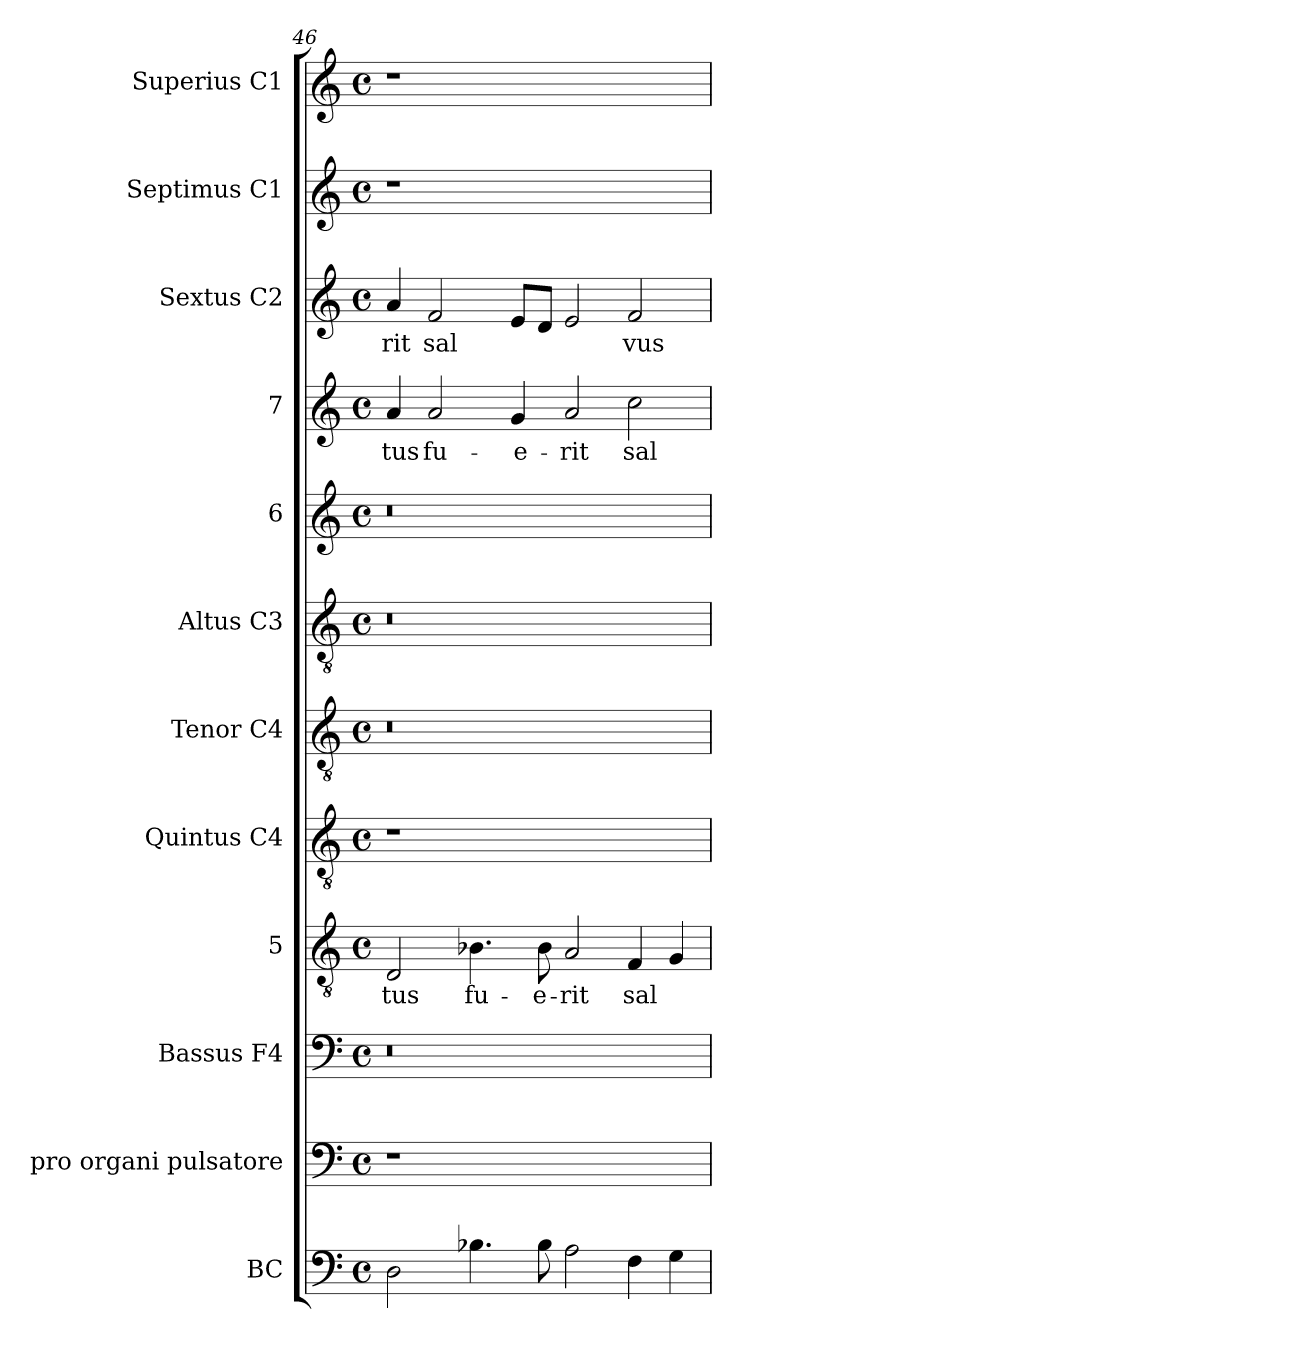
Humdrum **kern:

**kern	**text	**kern	**kern	**kern	**text	**kern	**kern	**kern	**kern	**kern	**text	**kern	**text	**kern	**kern
*part12	*part12	*part11	*part10	*part9	*part9	*part8	*part7	*part6	*part5	*part4	*part4	*part3	*part3	*part2	*part1
*staff12	*staff12	*staff11	*staff10	*staff9	*staff9	*staff8	*staff7	*staff6	*staff5	*staff4	*staff4	*staff3	*staff3	*staff2	*staff1
*I"BC	*	*I"pro organi  pulsatore	*I"Bassus  F4	*I"5	*	*I"Quintus  C4	*I"Tenor  C4	*I"Altus  C3	*I"6	*I"7	*	*I"Sextus  C2	*	*I"Septimus  C1	*I"Superius  C1
*I'BC	*	*	*I'B	*	*	*	*I'T	*I'A	*	*	*	*I'S	*	*	*I'S
*clefF4	*	*clefF4	*clefF4	*clefGv2	*	*clefGv2	*clefGv2	*clefGv2	*clefG2	*clefG2	*	*clefG2	*	*clefG2	*clefG2
*k[]	*	*k[]	*k[]	*k[]	*	*k[]	*k[]	*k[]	*k[]	*k[]	*	*k[]	*	*k[]	*k[]
*C:	*	*C:	*C:	*C:	*	*C:	*C:	*C:	*C:	*C:	*	*C:	*	*C:	*C:
*M4/4	*	*M4/4	*M4/4	*M4/4	*	*M4/4	*M4/4	*M4/4	*M4/4	*M4/4	*	*M4/4	*	*M4/4	*M4/4
*met(c)	*	*met(c)	*met(c)	*met(c)	*	*met(c)	*met(c)	*met(c)	*met(c)	*met(c)	*	*met(c)	*	*met(c)	*met(c)
=46	=46	=46	=46	=46	=46	=46	=46	=46	=46	=46	=46	=46	=46	=46	=46
!	!LO:LY:a:cj	!	!	!	!LO:LY:b:cj	!	!	!	!	!	!LO:LY:b:cj	!	!LO:LY:b:cj	!	!
2D\	.	1r	0r	2D/	-tus	1r	0r	0r	0r	4a/	-tus	4a/	-rit	1r	1r
!	!	!	!	!	!	!	!	!	!	!	!LO:LY:b:cj	!	!LO:LY:b:cj	!	!
.	.	.	.	.	.	.	.	.	.	2a/	fu-	2f/	sal-	.	.
!	!LO:LY:a:cj	!	!	!	!LO:LY:b:cj	!	!	!	!	!	!	!	!	!	!
4.B-X\	.	.	.	4.B-\	fu-	.	.	.	.	.	.	.	.	.	.
!	!	!	!	!	!	!	!	!	!	!	!LO:LY:b:cj	!	!LO:LY:b:cj	!	!
.	.	.	.	.	.	.	.	.	.	4g/	-e-	8e/L	--	.	.
!	!LO:LY:a:cj	!	!	!	!LO:LY:b:cj	!	!	!	!	!	!	!	!LO:LY:b:cj	!	!
8B-\	.	.	.	8B-\	-e-	.	.	.	.	.	.	8d/J	--	.	.
!	!LO:LY:a:cj	!	!	!	!LO:LY:b:cj	!	!	!	!	!	!LO:LY:b:cj	!	!LO:LY:b:cj	!	!
2A\	.	1ryy	.	2A/	-rit	1ryy	.	.	.	2a/	-rit	2e/	--	1ryy	1ryy
!	!LO:LY:a:cj	!	!	!	!LO:LY:b:cj	!	!	!	!	!	!LO:LY:b:cj	!	!LO:LY:b:cj	!	!
4F\	.	.	.	4F/	sal-	.	.	.	.	2cc\	sal-	2f/	-vus	.	.
!	!LO:LY:a:cj	!	!	!	!LO:LY:b:cj	!	!	!	!	!	!	!	!	!	!
4G\	.	.	.	4G/	--	.	.	.	.	.	.	.	.	.	.
=	=	=	=	=	=	=	=	=	=	=	=	=	=	=	=
*-	*-	*-	*-	*-	*-	*-	*-	*-	*-	*-	*-	*-	*-	*-	*-
